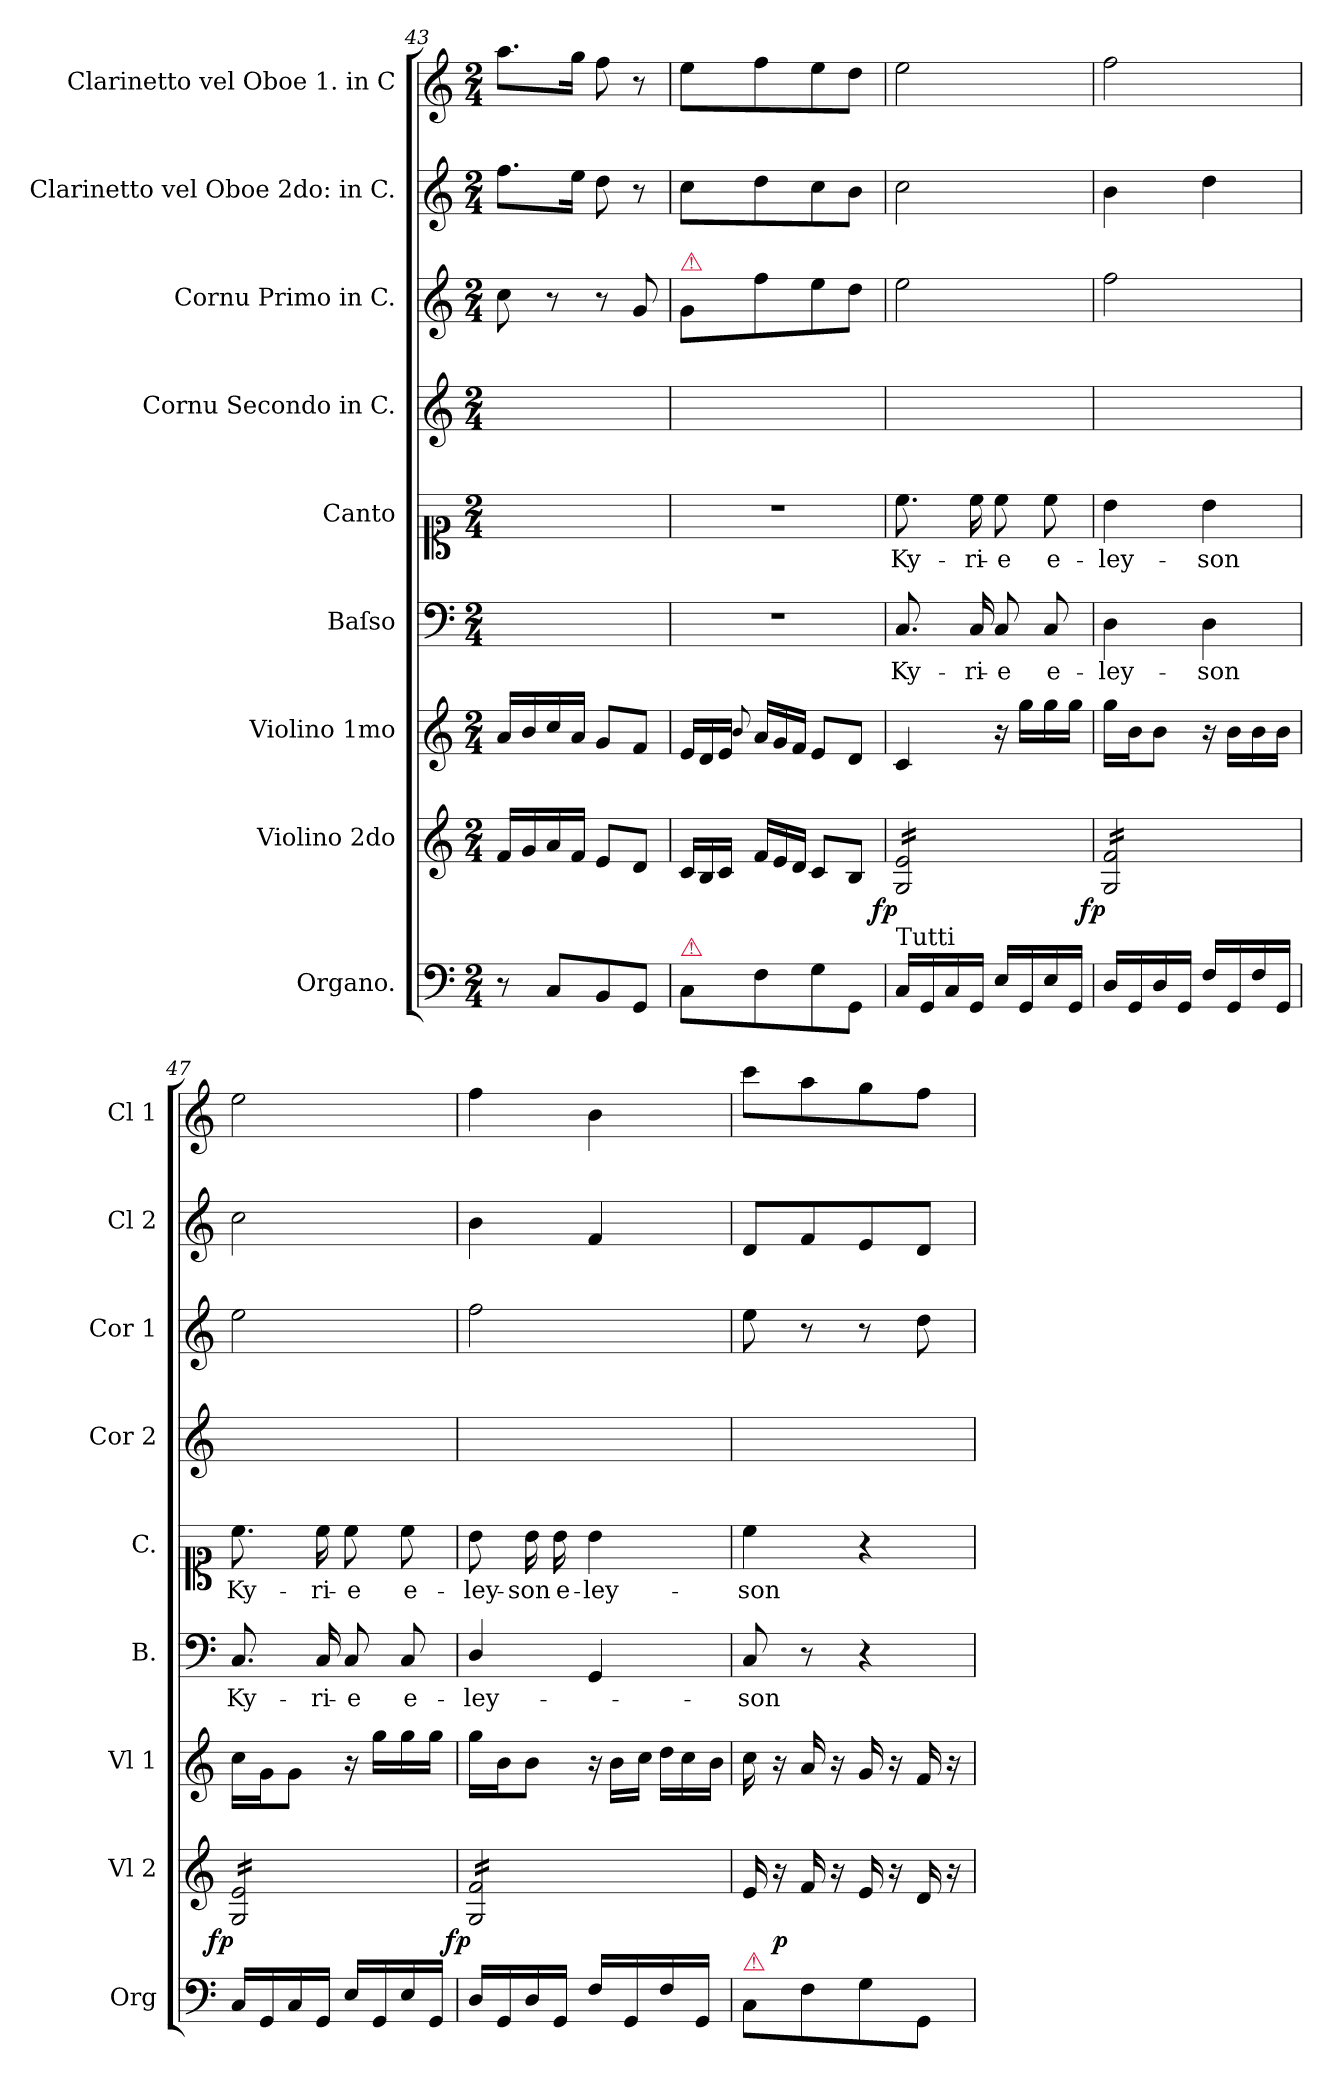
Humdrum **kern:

**kern	**kern	**dynam	**kern	**kern	**text	**kern	**text	**kern	**kern	**kern	**kern
*part9	*part8	*part8	*part7	*part6	*part6	*part5	*part5	*part4	*part3	*part2	*part1
*staff9	*staff8	*staff8	*staff7	*staff6	*staff6	*staff5	*staff5	*staff4	*staff3	*staff2	*staff1
*I"Organo.	*I"Violino 2do	*	*I"Violino 1mo	*I"Baſso	*	*I"Canto	*	*I"Cornu Secondo in C.	*I"Cornu Primo in C.	*I"Clarinetto vel Oboe 2do: in C.	*I"Clarinetto vel Oboe 1. in C
*I'Org	*I'Vl 2	*	*I'Vl 1	*I'B.	*	*I'C.	*	*I'Cor 2	*I'Cor 1	*I'Cl 2	*I'Cl 1
*clefF4	*clefG2	*	*clefG2	*clefF4	*	*clefC1	*	*clefG2	*clefG2	*clefG2	*clefG2
*k[]	*k[]	*	*k[]	*k[]	*	*k[]	*	*k[]	*k[]	*k[]	*k[]
*C:	*C:	*	*C:	*C:	*	*C:	*	*C:	*C:	*C:	*C:
*M2/4	*M2/4	*	*M2/4	*M2/4	*	*M2/4	*	*M2/4	*M2/4	*M2/4	*M2/4
=43	=43	=43	=43	=43	=43	=43	=43	=43	=43	=43	=43
8r	16f/LL	.	16a/LL	2ryy	.	2ryy	.	2ryy	8cc\	8.ff\L	8.aa\L
.	16g/	.	16b/	.	.	.	.	.	.	.	.
8C/L	16a/	.	16cc/	.	.	.	.	.	8r	.	.
.	16f/JJ	.	16a/JJ	.	.	.	.	.	.	16ee\Jk	16gg\Jk
8BB/	8e/L	.	8g/L	.	.	.	.	.	8r	8dd\	8ff\
8GG/J	8d/J	.	8f/J	.	.	.	.	.	8g/	8r	8r
=44	=44	=44	=44	=44	=44	=44	=44	=44	=44	=44	=44
*	*Xtuplet	*	*Xtuplet	*	*	*	*	*	*	*	*
!	!	!	!	!	!	!	!	!	!LO:TX:a:color=crimson:t=⚠	!	!
!LO:TX:a:color=crimson:t=⚠	!	!	!	!	!	!	!	!	!	!	!
8C\L	24c/LL	.	24e/LL	2r	.	2r	.	2ryy	8g/L	8cc\L	8ee\L
.	24B/	.	24d/	.	.	.	.	.	.	.	.
.	24c/JJ	.	24e/JJ	.	.	.	.	.	.	.	.
.	.	.	8qqb/	.	.	.	.	.	.	.	.
8F\	24f/LL	.	24a/LL	.	.	.	.	.	8ff\	8dd\	8ff\
.	24e/	.	24g/	.	.	.	.	.	.	.	.
.	24d/JJ	.	24f/JJ	.	.	.	.	.	.	.	.
8G\	8c/L	.	8e/L	.	.	.	.	.	8ee\	8cc\	8ee\
8GG/J	8B/J	.	8d/J	.	.	.	.	.	8dd\J	8b\J	8dd\J
=45	=45	=45	=45	=45	=45	=45	=45	=45	=45	=45	=45
!LO:TX:a:t=Tutti	!	!	!	!	!	!	!	!	!	!	!
!	!	!LO:DY:rj	!	!	!	!	!	!	!	!	!
*	*tremolo	*	*	*	*	*	*	*	*	*	*
16C/LL	16G/ 16e/LL	fp	4c/	8.C/	Ky-	8.cc\	Ky-	2ryy	2ee\	2cc\	2ee\
16GG/	16G/ 16e/	.	.	.	.	.	.	.	.	.	.
16C/	16G/ 16e/	.	.	.	.	.	.	.	.	.	.
16GG/JJ	16G/ 16e/	.	.	16C/	-ri-	16cc\	-ri-	.	.	.	.
16E/LL	16G/ 16e/	.	16r	8C/	-e	8cc\	-e	.	.	.	.
16GG/	16G/ 16e/	.	16gg\LL	.	.	.	.	.	.	.	.
16E/	16G/ 16e/	.	16gg\	8C/	e-	8cc\	e-	.	.	.	.
16GG/JJ	16G/ 16e/JJ	.	16gg\JJ	.	.	.	.	.	.	.	.
=46	=46	=46	=46	=46	=46	=46	=46	=46	=46	=46	=46
!	!	!LO:DY:rj	!	!	!	!	!	!	!	!	!
16D/LL	16G/ 16f/LL	fp	16gg\LL	4D\	-ley-	4b\	-ley-	2ryy	2ff\	4b\	2ff\
16GG/	16G/ 16f/	.	16b\J	.	.	.	.	.	.	.	.
16D/	16G/ 16f/	.	8b\J	.	.	.	.	.	.	.	.
16GG/JJ	16G/ 16f/	.	.	.	.	.	.	.	.	.	.
16F/LL	16G/ 16f/	.	16r	4D\	-son	4b\	-son	.	.	4dd\	.
16GG/	16G/ 16f/	.	16b\LL	.	.	.	.	.	.	.	.
16F/	16G/ 16f/	.	16b\	.	.	.	.	.	.	.	.
16GG/JJ	16G/ 16f/JJ	.	16b\JJ	.	.	.	.	.	.	.	.
=47	=47	=47	=47	=47	=47	=47	=47	=47	=47	=47	=47
!	!	!LO:DY:rj	!	!	!	!	!	!	!	!	!
16C/LL	16G/ 16e/LL	fp	16cc\LL	8.C/	Ky-	8.cc\	Ky-	2ryy	2ee\	2cc\	2ee\
16GG/	16G/ 16e/	.	16g\J	.	.	.	.	.	.	.	.
16C/	16G/ 16e/	.	8g\J	.	.	.	.	.	.	.	.
16GG/JJ	16G/ 16e/	.	.	16C/	-ri-	16cc\	-ri-	.	.	.	.
16E/LL	16G/ 16e/	.	16r	8C/	-e	8cc\	-e	.	.	.	.
16GG/	16G/ 16e/	.	16gg\LL	.	.	.	.	.	.	.	.
16E/	16G/ 16e/	.	16gg\	8C/	e-	8cc\	e-	.	.	.	.
16GG/JJ	16G/ 16e/JJ	.	16gg\JJ	.	.	.	.	.	.	.	.
=48	=48	=48	=48	=48	=48	=48	=48	=48	=48	=48	=48
!	!	!LO:DY:rj	!	!	!	!	!	!	!	!	!
16D/LL	16G/ 16f/LL	fp	16gg\LL	4D/	-ley-	8b\	-ley-	2ryy	2ff\	4b\	4ff\
16GG/	16G/ 16f/	.	16b\J	.	.	.	.	.	.	.	.
16D/	16G/ 16f/	.	8b\J	.	.	16b\	-son	.	.	.	.
16GG/JJ	16G/ 16f/	.	.	.	.	16b\	e-	.	.	.	.
16F/LL	16G/ 16f/	.	24r	4GG/	.	4b\	-ley-	.	.	4f/	4b\
.	.	.	24b\LL	.	.	.	.	.	.	.	.
16GG/	16G/ 16f/	.	.	.	.	.	.	.	.	.	.
.	.	.	24cc\JJ	.	.	.	.	.	.	.	.
16F/	16G/ 16f/	.	24dd\LL	.	.	.	.	.	.	.	.
.	.	.	24cc\	.	.	.	.	.	.	.	.
16GG/JJ	16G/ 16f/JJ	.	.	.	.	.	.	.	.	.	.
*	*Xtremolo	*	*	*	*	*	*	*	*	*	*
.	.	.	24b\JJ	.	.	.	.	.	.	.	.
=49	=49	=49	=49	=49	=49	=49	=49	=49	=49	=49	=49
!LO:TX:a:color=crimson:t=⚠	!	!	!	!	!	!	!	!	!	!	!
8C\L	16e/	.	16cc\	8C/	-son	4cc\	-son	2ryy	8ee\	8d/L	8ccc\L
.	16r	p	16r	.	.	.	.	.	.	.	.
8F\	16f/	.	16a/	8r	.	.	.	.	8r	8f/	8aa\
.	16r	.	16r	.	.	.	.	.	.	.	.
8G\	16e/	.	16g/	4r	.	4r	.	.	8r	8e/	8gg\
.	16r	.	16r	.	.	.	.	.	.	.	.
8GG/J	16d/	.	16f/	.	.	.	.	.	8dd\	8d/J	8ff\J
.	16r	.	16r	.	.	.	.	.	.	.	.
=	=	=	=	=	=	=	=	=	=	=	=
*-	*-	*-	*-	*-	*-	*-	*-	*-	*-	*-	*-
